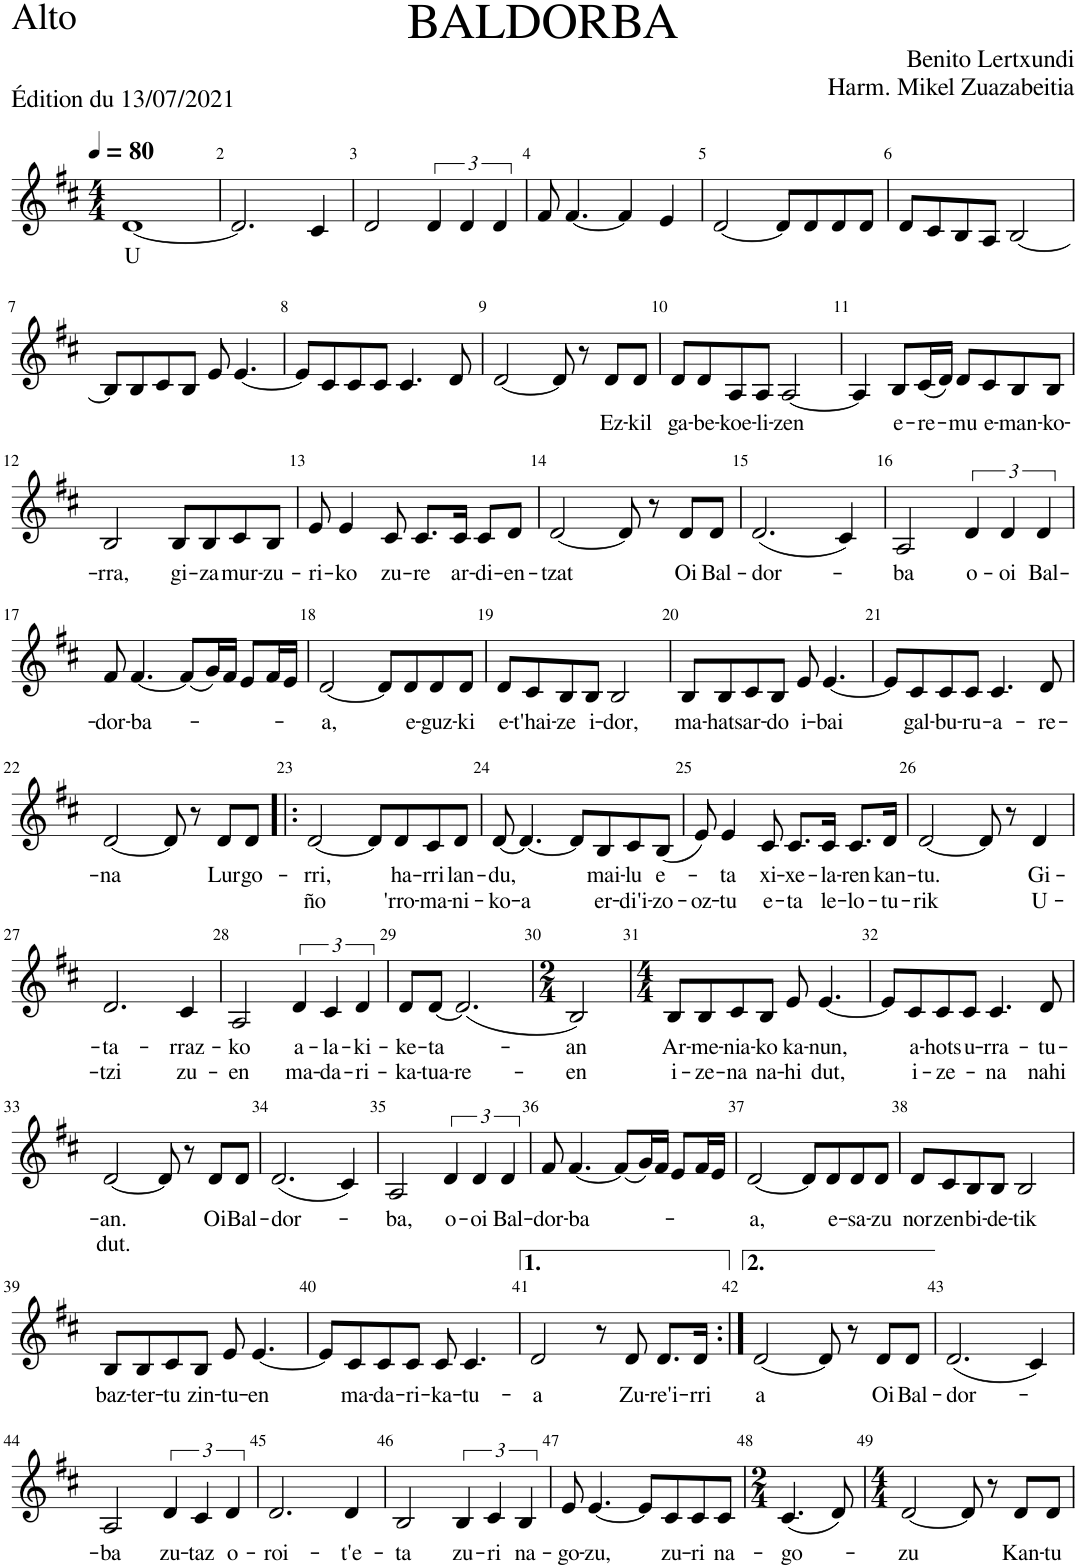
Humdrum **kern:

**kern	**text	**text
*part1	*part1	*part1
*staff1	*staff1	*staff1
*I"Alto	*	*
*I'A.	*	*
*clefG2	*	*
*k[f#c#]	*	*
*M4/4	*	*
*MM80	*	*
=1	=1	=1
!	!LO:LY:b	!
[1d	U	.
=2	=2	=2
2.d/]	.	.
4c#/	.	.
=3	=3	=3
2d/	.	.
6d/	.	.
6d/	.	.
6d/	.	.
=4	=4	=4
8f#/	.	.
[4.f#/	.	.
4f#/]	.	.
4e/	.	.
=5	=5	=5
[2d/	.	.
8d/L]	.	.
8d/	.	.
8d/	.	.
8d/J	.	.
=6	=6	=6
8d/L	.	.
8c#/	.	.
8B/	.	.
8A/J	.	.
[2B/	.	.
!!LO:LB:g=z
=7	=7	=7
8B/L]	.	.
8B/	.	.
8c#/	.	.
8B/J	.	.
8e/	.	.
[4.e/	.	.
=8	=8	=8
8e/L]	.	.
8c#/	.	.
8c#/	.	.
8c#/J	.	.
4.c#/	.	.
8d/	.	.
=9	=9	=9
[2d/	.	.
8d/]	.	.
8r	.	.
!	!LO:LY:b	!
8d/L	Ez-	.
!	!LO:LY:b	!
8d/J	-kil	.
=10	=10	=10
!	!LO:LY:b	!
8d/L	ga-	.
!	!LO:LY:b	!
8d/	-be-	.
!	!LO:LY:b	!
8A/	-koe-	.
!	!LO:LY:b	!
8A/J	-li-	.
!	!LO:LY:b	!
[2A/	-zen	.
=11	=11	=11
4A/]	.	.
!	!LO:LY:b	!
8B/L	e-	.
!	!LO:LY:b	!
(16c#/L	-re-	.
16d/JJ)	.	.
!	!LO:LY:b	!
8d/L	-mu	.
!	!LO:LY:b	!
8c#/	e-	.
!	!LO:LY:b	!
8B/	-man-	.
!	!LO:LY:b	!
8B/J	-ko-	.
!!LO:LB:g=z
=12	=12	=12
!	!LO:LY:b	!
2B/	-rra,	.
!	!LO:LY:b	!
8B/L	gi-	.
!	!LO:LY:b	!
8B/	-za	.
!	!LO:LY:b	!
8c#/	mur-	.
!	!LO:LY:b	!
8B/J	-zu-	.
=13	=13	=13
!	!LO:LY:b	!
8e/	-ri-	.
!	!LO:LY:b	!
4e/	-ko	.
!	!LO:LY:b	!
8c#/	zu-	.
!	!LO:LY:b	!
8.c#/L	-re	.
!	!LO:LY:b	!
16c#/Jk	ar-	.
!	!LO:LY:b	!
8c#/L	-di-	.
!	!LO:LY:b	!
8d/J	-en-	.
=14	=14	=14
!	!LO:LY:b	!
[2d/	-tzat	.
8d/]	.	.
8r	.	.
!	!LO:LY:b	!
8d/L	Oi	.
!	!LO:LY:b	!
8d/J	Bal-	.
=15	=15	=15
!	!LO:LY:b	!
(2.d/	-dor-	.
4c#/)	.	.
=16	=16	=16
!	!LO:LY:b	!
2A/	-ba	.
!	!LO:LY:b	!
6d/	o-	.
!	!LO:LY:b	!
6d/	-oi	.
!	!LO:LY:b	!
6d/	Bal-	.
!!LO:LB:g=z
=17	=17	=17
!	!LO:LY:b	!
8f#/	-dor-	.
!	!LO:LY:b	!
[4.f#/	-ba-	.
(8f#/L]	.	.
16g/L)	.	.
16f#/JJ	.	.
8e/L	.	.
16f#/L	.	.
16e/JJ	.	.
=18	=18	=18
!	!LO:LY:b	!
[2d/	-a,	.
8d/L]	.	.
!	!LO:LY:b	!
8d/	e-	.
!	!LO:LY:b	!
8d/	-guz-	.
!	!LO:LY:b	!
8d/J	-ki	.
=19	=19	=19
!	!LO:LY:b	!
8d/L	e-	.
!	!LO:LY:b	!
8c#/	-t'hai-	.
!	!LO:LY:b	!
8B/	-ze	.
!	!LO:LY:b	!
8B/J	i-	.
!	!LO:LY:b	!
2B/	-dor,	.
=20	=20	=20
!	!LO:LY:b	!
8B/L	ma-	.
!	!LO:LY:b	!
8B/	-hats	.
!	!LO:LY:b	!
8c#/	ar-	.
!	!LO:LY:b	!
8B/J	-do	.
!	!LO:LY:b	!
8e/	i-	.
!	!LO:LY:b	!
[4.e/	-bai	.
=21	=21	=21
8e/L]	.	.
!	!LO:LY:b	!
8c#/	gal-	.
!	!LO:LY:b	!
8c#/	-bu-	.
!	!LO:LY:b	!
8c#/J	-ru-	.
!	!LO:LY:b	!
4.c#/	-a-	.
!	!LO:LY:b	!
8d/	-re-	.
!!LO:LB:g=z
=22	=22	=22
!	!LO:LY:b	!
[2d/	-na	.
8d/]	.	.
8r	.	.
!	!LO:LY:b	!
8d/L	Lur	.
!	!LO:LY:b	!
8d/J	go-	.
=23!|:	=23!|:	=23!|:
!	!LO:LY:b	!LO:LY:b
[2d/	-rri,	-ño
8d/L]	.	.
!	!LO:LY:b	!LO:LY:b
8d/	ha-	-'rro-
!	!LO:LY:b	!LO:LY:b
8c#/	-rri	-ma-
!	!LO:LY:b	!LO:LY:b
8d/J	lan-	-ni-
=24	=24	=24
!	!LO:LY:b	!LO:LY:b
[8d/	-du,	-ko-
!	!	!LO:LY:b
4.d/_	.	-a
8d/L]	.	.
!	!LO:LY:b	!LO:LY:b
8B/	mai-	er-
!	!LO:LY:b	!LO:LY:b
8c#/	-lu	-di'i-
!	!LO:LY:b	!LO:LY:b
(8B/J	e-	-zo-
=25	=25	=25
!	!	!LO:LY:b
8e/)	.	-oz-
!	!LO:LY:b	!LO:LY:b
4e/	-ta	-tu
!	!LO:LY:b	!LO:LY:b
8c#/	xi-	e-
!	!LO:LY:b	!LO:LY:b
8.c#/L	-xe-	-ta
!	!LO:LY:b	!LO:LY:b
16c#/Jk	-la-	le-
!	!LO:LY:b	!LO:LY:b
8.c#/L	-ren	-lo-
!	!LO:LY:b	!LO:LY:b
16d/Jk	kan-	-tu-
=26	=26	=26
!	!LO:LY:b	!LO:LY:b
[2d/	-tu.	-rik
8d/]	.	.
8r	.	.
!	!LO:LY:b	!LO:LY:b
4d/	Gi-	U-
!!LO:LB:g=z
=27	=27	=27
!	!LO:LY:b	!LO:LY:b
2.d/	-ta-	-tzi
!	!LO:LY:b	!LO:LY:b
4c#/	-rraz-	zu-
=28	=28	=28
!	!LO:LY:b	!LO:LY:b
2A/	-ko	-en
!	!LO:LY:b	!LO:LY:b
6d/	a-	ma-
!	!LO:LY:b	!LO:LY:b
6c#/	-la-	-da-
!	!LO:LY:b	!LO:LY:b
6d/	-ki-	-ri-
=29	=29	=29
!	!LO:LY:b	!LO:LY:b
8d/L	-ke-	-ka-
!	!LO:LY:b	!LO:LY:b
[8d/J	-ta-	-tua-
!	!	!LO:LY:b
(2.d/]	.	-re-
=30	=30	=30
*M2/4	*	*
!	!LO:LY:b	!LO:LY:b
2B/)	-an	-en
=31	=31	=31
*M4/4	*	*
!	!LO:LY:b	!LO:LY:b
8B/L	Ar-	i-
!	!LO:LY:b	!LO:LY:b
8B/	-me-	-ze-
!	!LO:LY:b	!LO:LY:b
8c#/	-nia-	-na
!	!LO:LY:b	!LO:LY:b
8B/J	-ko	na-
!	!LO:LY:b	!LO:LY:b
8e/	ka-	-hi
!	!LO:LY:b	!LO:LY:b
[4.e/	-nun,	dut,
=32	=32	=32
8e/L]	.	.
!	!LO:LY:b	!LO:LY:b
8c#/	a-	i-
!	!LO:LY:b	!LO:LY:b
8c#/	-hots	-ze-
!	!LO:LY:b	!
8c#/J	u-	.
!	!LO:LY:b	!LO:LY:b
4.c#/	-rra-	-na
!	!LO:LY:b	!LO:LY:b
8d/	-tu-	nahi
!!LO:LB:g=z
=33	=33	=33
!	!LO:LY:b	!LO:LY:b
[2d/	-an.	dut.
8d/]	.	.
8r	.	.
!	!LO:LY:b	!
8d/L	Oi	.
!	!LO:LY:b	!
8d/J	Bal-	.
=34	=34	=34
!	!LO:LY:b	!
(2.d/	-dor-	.
4c#/)	.	.
=35	=35	=35
!	!LO:LY:b	!
2A/	-ba,	.
!	!LO:LY:b	!
6d/	o-	.
!	!LO:LY:b	!
6d/	-oi	.
!	!LO:LY:b	!
6d/	Bal-	.
=36	=36	=36
!	!LO:LY:b	!
8f#/	-dor-	.
!	!LO:LY:b	!
[4.f#/	-ba-	.
(8f#/L]	.	.
16g/L)	.	.
16f#/JJ	.	.
8e/L	.	.
16f#/L	.	.
16e/JJ	.	.
=37	=37	=37
!	!LO:LY:b	!
[2d/	-a,	.
8d/L]	.	.
!	!LO:LY:b	!
8d/	e-	.
!	!LO:LY:b	!
8d/	-sa-	.
!	!LO:LY:b	!
8d/J	-zu	.
=38	=38	=38
!	!LO:LY:b	!
8d/L	nor	.
!	!LO:LY:b	!
8c#/	zen	.
!	!LO:LY:b	!
8B/	bi-	.
!	!LO:LY:b	!
8B/J	-de-	.
!	!LO:LY:b	!
2B/	-tik	.
!!LO:LB:g=z
=39	=39	=39
!	!LO:LY:b	!
8B/L	baz-	.
!	!LO:LY:b	!
8B/	-ter-	.
!	!LO:LY:b	!
8c#/	-tu	.
!	!LO:LY:b	!
8B/J	zin-	.
!	!LO:LY:b	!
8e/	-tu-	.
!	!LO:LY:b	!
[4.e/	-en	.
=40	=40	=40
8e/L]	.	.
!	!LO:LY:b	!
8c#/	ma-	.
!	!LO:LY:b	!
8c#/	-da-	.
!	!LO:LY:b	!
8c#/J	-ri-	.
!	!LO:LY:b	!
8c#/	-ka-	.
!	!LO:LY:b	!
4.c#/	-tu-	.
=41	=41	=41
!	!LO:LY:b	!
2d/	-a	.
8r	.	.
!	!LO:LY:b	!
8d/	Zu-	.
!	!LO:LY:b	!
8.d/L	-re'i-	.
!	!LO:LY:b	!
16d/Jk	-rri	.
=42:|!	=42:|!	=42:|!
!	!LO:LY:b	!
[2d/	a	.
8d/]	.	.
8r	.	.
!	!LO:LY:b	!
8d/L	Oi	.
!	!LO:LY:b	!
8d/J	Bal-	.
=43	=43	=43
!	!LO:LY:b	!
(2.d/	-dor-	.
4c#/)	.	.
!!LO:LB:g=z
=44	=44	=44
!	!LO:LY:b	!
2A/	-ba	.
!	!LO:LY:b	!
6d/	zu-	.
!	!LO:LY:b	!
6c#/	-taz	.
!	!LO:LY:b	!
6d/	o-	.
=45	=45	=45
!	!LO:LY:b	!
2.d/	-roi-	.
!	!LO:LY:b	!
4d/	-t'e-	.
=46	=46	=46
!	!LO:LY:b	!
2B/	-ta	.
!	!LO:LY:b	!
6B/	zu-	.
!	!LO:LY:b	!
6c#/	-ri	.
!	!LO:LY:b	!
6B/	na-	.
=47	=47	=47
!	!LO:LY:b	!
8e/	-go-	.
!	!LO:LY:b	!
[4.e/	-zu,	.
8e/L]	.	.
!	!LO:LY:b	!
8c#/	zu-	.
!	!LO:LY:b	!
8c#/	-ri	.
!	!LO:LY:b	!
8c#/J	na-	.
=48	=48	=48
*M2/4	*	*
!	!LO:LY:b	!
(4.c#/	-go-	.
8d/)	.	.
=49	=49	=49
*M4/4	*	*
!	!LO:LY:b	!
[2d/	-zu	.
8d/]	.	.
8r	.	.
!	!LO:LY:b	!
8d/L	Kan-	.
!	!LO:LY:b	!
8d/J	-tu	.
=	=	=
*-	*-	*-
